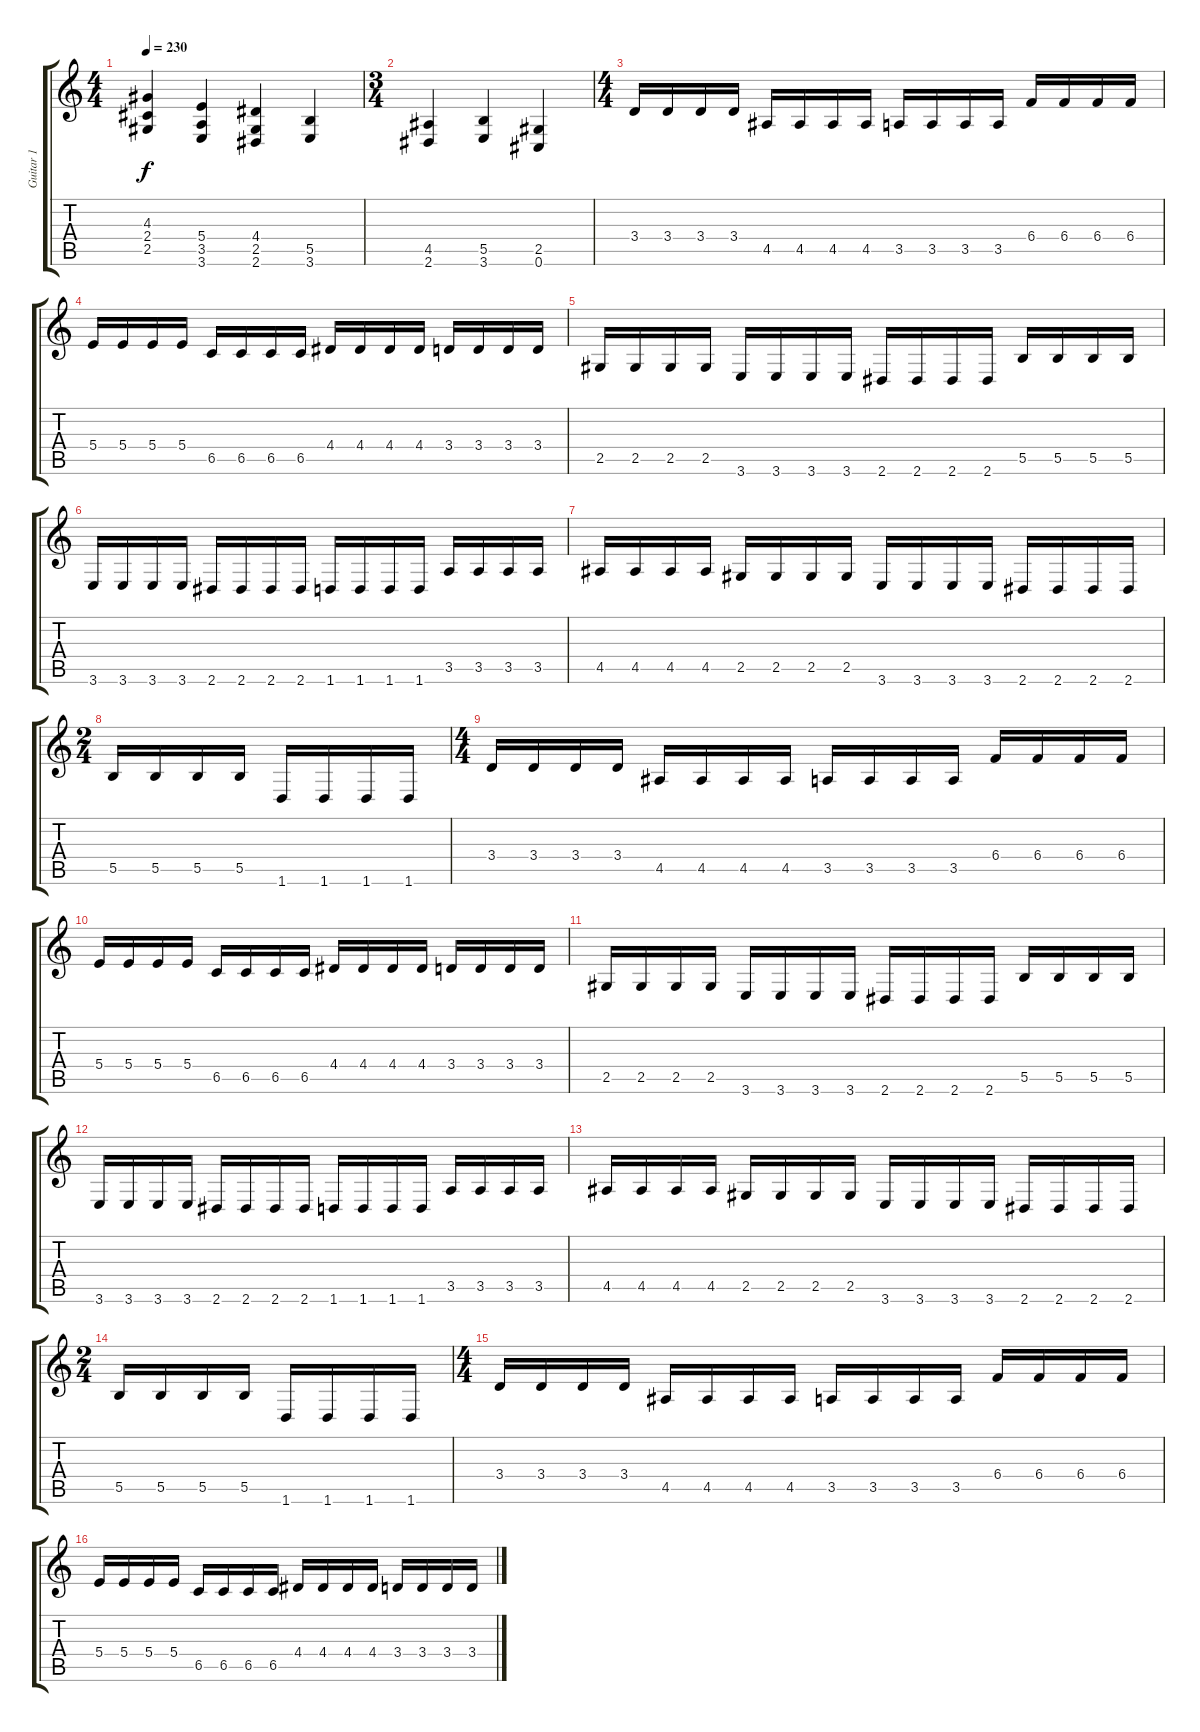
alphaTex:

\track ("Guitar 1" "Guitar 1") {instrument overdrivenguitar}
\staff {score tabs}
\tuning (Db4 Ab3 E3 B2 Gb2 Db2) {hide}
\ts (4 4)
\tempo 230
\clef g2
\ks c
(4.3 2.4 2.5).4{dy f} (5.4 3.5 3.6).4 (4.4 2.5 2.6).4 (5.5 3.6).4 |
\ts (3 4)
(4.5 2.6).4 (5.5 3.6).4 (2.5 0.6).4 |
\ts (4 4)
3.4.16 3.4.16 3.4.16 3.4.16 4.5.16 4.5.16 4.5.16 4.5.16 3.5.16 3.5.16 3.5.16 3.5.16 6.4.16 6.4.16 6.4.16 6.4.16 |
5.4.16 5.4.16 5.4.16 5.4.16 6.5.16 6.5.16 6.5.16 6.5.16 4.4.16 4.4.16 4.4.16 4.4.16 3.4.16 3.4.16 3.4.16 3.4.16 |
2.5.16 2.5.16 2.5.16 2.5.16 3.6.16 3.6.16 3.6.16 3.6.16 2.6.16 2.6.16 2.6.16 2.6.16 5.5.16 5.5.16 5.5.16 5.5.16 |
3.6.16 3.6.16 3.6.16 3.6.16 2.6.16 2.6.16 2.6.16 2.6.16 1.6.16 1.6.16 1.6.16 1.6.16 3.5.16 3.5.16 3.5.16 3.5.16 |
4.5.16 4.5.16 4.5.16 4.5.16 2.5.16 2.5.16 2.5.16 2.5.16 3.6.16 3.6.16 3.6.16 3.6.16 2.6.16 2.6.16 2.6.16 2.6.16 |
\ts (2 4)
5.5.16 5.5.16 5.5.16 5.5.16 1.6.16 1.6.16 1.6.16 1.6.16 |
\ts (4 4)
3.4.16 3.4.16 3.4.16 3.4.16 4.5.16 4.5.16 4.5.16 4.5.16 3.5.16 3.5.16 3.5.16 3.5.16 6.4.16 6.4.16 6.4.16 6.4.16 |
5.4.16 5.4.16 5.4.16 5.4.16 6.5.16 6.5.16 6.5.16 6.5.16 4.4.16 4.4.16 4.4.16 4.4.16 3.4.16 3.4.16 3.4.16 3.4.16 |
2.5.16 2.5.16 2.5.16 2.5.16 3.6.16 3.6.16 3.6.16 3.6.16 2.6.16 2.6.16 2.6.16 2.6.16 5.5.16 5.5.16 5.5.16 5.5.16 |
3.6.16 3.6.16 3.6.16 3.6.16 2.6.16 2.6.16 2.6.16 2.6.16 1.6.16 1.6.16 1.6.16 1.6.16 3.5.16 3.5.16 3.5.16 3.5.16 |
4.5.16 4.5.16 4.5.16 4.5.16 2.5.16 2.5.16 2.5.16 2.5.16 3.6.16 3.6.16 3.6.16 3.6.16 2.6.16 2.6.16 2.6.16 2.6.16 |
\ts (2 4)
5.5.16 5.5.16 5.5.16 5.5.16 1.6.16 1.6.16 1.6.16 1.6.16 |
\ts (4 4)
3.4.16 3.4.16 3.4.16 3.4.16 4.5.16 4.5.16 4.5.16 4.5.16 3.5.16 3.5.16 3.5.16 3.5.16 6.4.16 6.4.16 6.4.16 6.4.16 |
5.4.16 5.4.16 5.4.16 5.4.16 6.5.16 6.5.16 6.5.16 6.5.16 4.4.16 4.4.16 4.4.16 4.4.16 3.4.16 3.4.16 3.4.16 3.4.16
